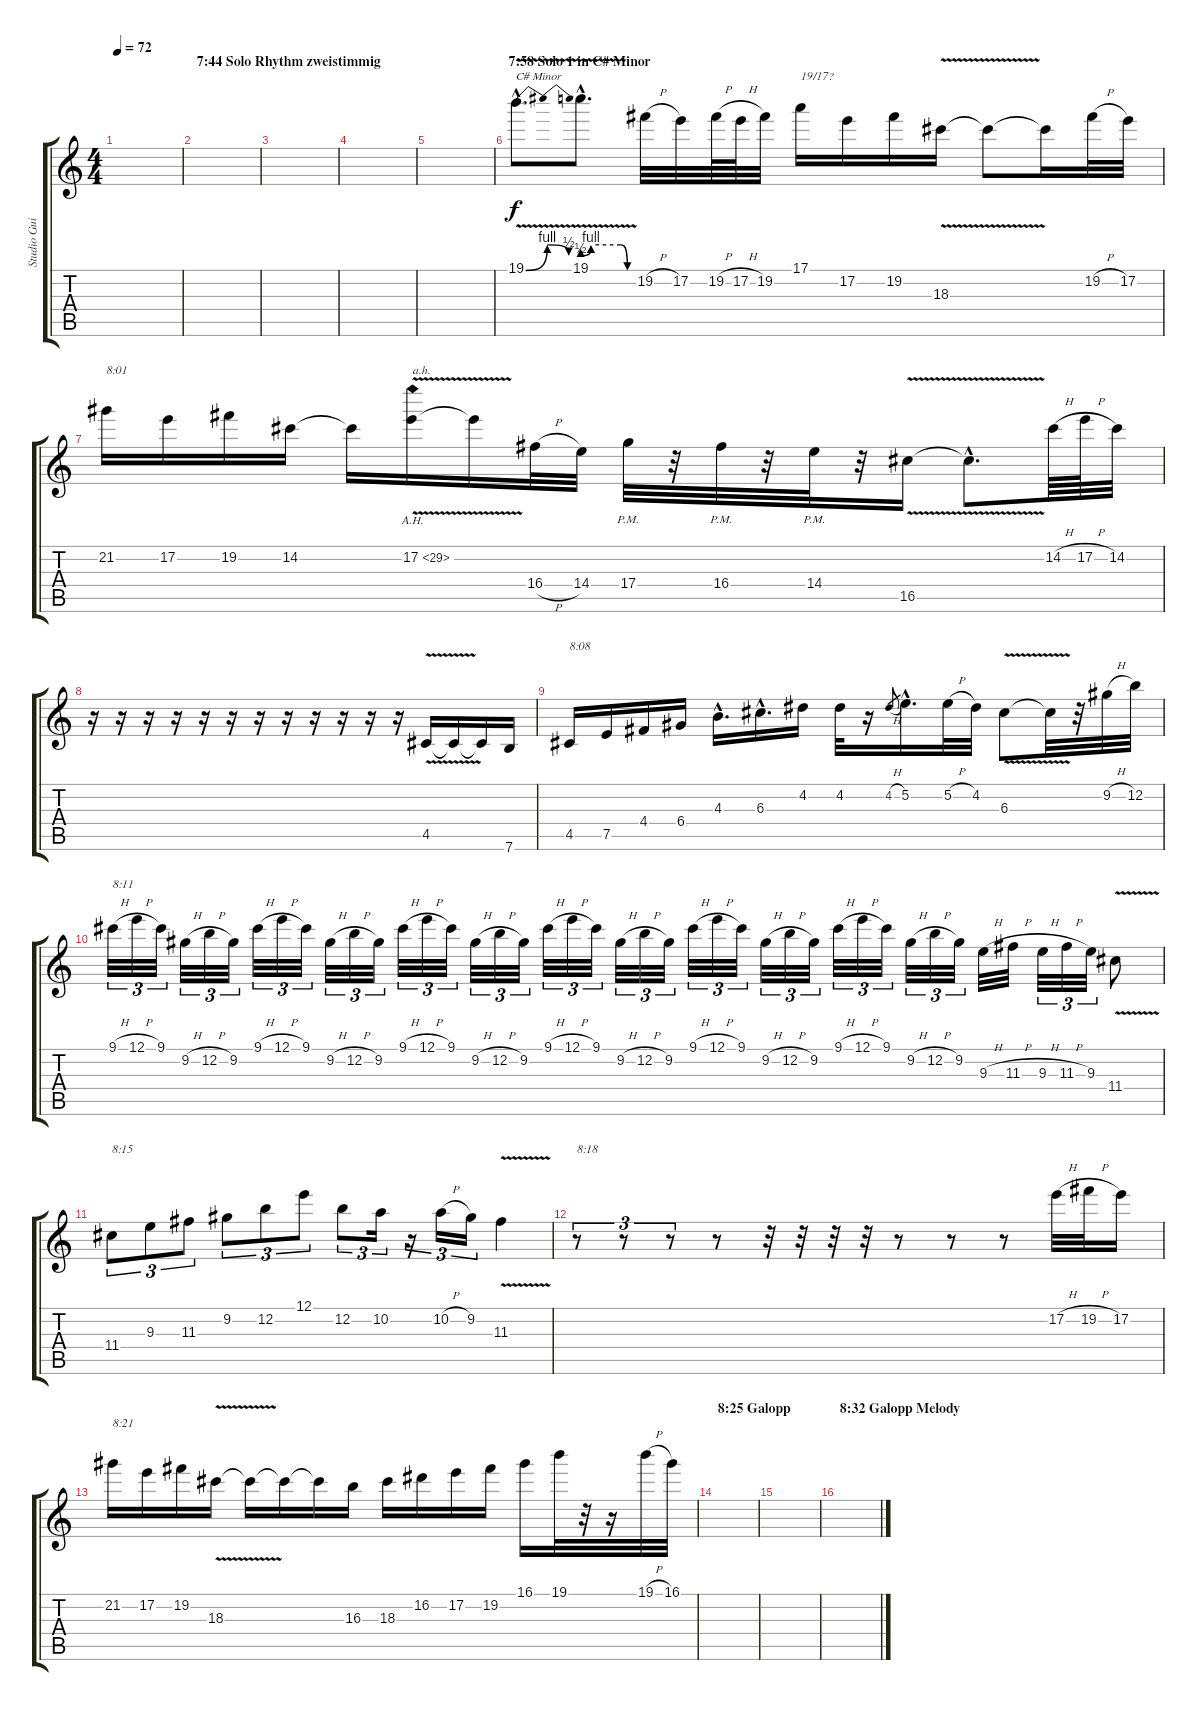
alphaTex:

\track ("Studio Guitar" "Studio Gui") {instrument overdrivenguitar}
\staff {score tabs}
\tuning (E4 B3 G3 D3 A2 E2) {hide}
\ts (4 4)
\tempo 72
\clef g2
\ks c
|
\section ("" "7:44 Solo Rhythm zweistimmig")
|
|
|
|
\section ("" "7:58 Solo 1 in C# Minor")
19.1{be (bendrelease 0 0 30 4 55 4 60 2) v hac}.8{d txt "C# Minor" volume 0} 19.1{be (custom 0 2 10 4 45 4 53 0 60 0) v hac}.8{d} 19.2{h}.32 17.2.32 19.2{h}.64 17.2{h}.64 19.2.32 17.1.16{txt "19/17?"} 17.2.16 19.2.16 18.3{v}.16 18.3{t}.8 18.3{t}.16 19.2{h}.32 17.2.32 |
21.2.16{txt "8:01"} 17.2.16 19.2.16 14.2.16 14.2{t}.16 17.2{ah 12 v}.16{txt "a.h."} 17.2{t}.16 16.4{h}.32 14.4.32 17.4{pm}.32 r.32 16.4{pm}.32 r.32 14.4{pm}.32 r.32 16.5{v}.16 16.5{hac t}.8{d} 14.2{h}.64 17.2{h}.64 14.2.32 |
r.16 r.16 r.16 r.16 r.16 r.16 r.16 r.16 r.16 r.16 r.16 r.16 4.5{v}.16 4.5{t}.16 4.5{t}.16 7.6.16 |
4.5.16{txt "8:08"} 7.5.16 4.4.16 6.4.16 4.3{hac}.16{d} 6.3{hac}.16{d} 4.2.16 4.2.32 r.16 4.2{h}.8{gr} 5.2{hac}.16{d} 5.2{h}.32 4.2.32 6.3{v}.8 6.3{t}.32 r.32 9.2{h}.32 12.2.32 |
9.1{h}.32{tu (3 2) txt "8:11"} 12.1{h}.32{tu (3 2)} 9.1.32{tu (3 2)} 9.2{h}.32{tu (3 2)} 12.2{h}.32{tu (3 2)} 9.2.32{tu (3 2)} 9.1{h}.32{tu (3 2)} 12.1{h}.32{tu (3 2)} 9.1.32{tu (3 2)} 9.2{h}.32{tu (3 2)} 12.2{h}.32{tu (3 2)} 9.2.32{tu (3 2)} 9.1{h}.32{tu (3 2)} 12.1{h}.32{tu (3 2)} 9.1.32{tu (3 2)} 9.2{h}.32{tu (3 2)} 12.2{h}.32{tu (3 2)} 9.2.32{tu (3 2)} 9.1{h}.32{tu (3 2)} 12.1{h}.32{tu (3 2)} 9.1.32{tu (3 2)} 9.2{h}.32{tu (3 2)} 12.2{h}.32{tu (3 2)} 9.2.32{tu (3 2)} 9.1{h}.32{tu (3 2)} 12.1{h}.32{tu (3 2)} 9.1.32{tu (3 2)} 9.2{h}.32{tu (3 2)} 12.2{h}.32{tu (3 2)} 9.2.32{tu (3 2)} 9.1{h}.32{tu (3 2)} 12.1{h}.32{tu (3 2)} 9.1.32{tu (3 2)} 9.2{h}.32{tu (3 2)} 12.2{h}.32{tu (3 2)} 9.2.32{tu (3 2)} 9.3{h}.32 11.3{h}.32 9.3{h}.32{tu (3 2)} 11.3{h}.32{tu (3 2)} 9.3.32{tu (3 2)} 11.4{v}.8 |
11.4.8{tu (3 2) txt "8:15"} 9.3.8{tu (3 2)} 11.3.8{tu (3 2)} 9.2.8{tu (3 2)} 12.2.8{tu (3 2)} 12.1.8{tu (3 2)} 12.2.8{tu (3 2)} 10.2.16{tu (3 2)} r.16{tu (3 2)} 10.2{h}.16{tu (3 2)} 9.2.16{tu (3 2)} 11.3{v}.4 |
r.8{tu (3 2) txt "8:18"} r.8{tu (3 2)} r.8{tu (3 2)} r.8 r.32 r.32 r.32 r.32 r.8 r.8 r.8 17.2{h}.32 19.2{h}.32 17.2.16 |
21.2.16{txt "8:21"} 17.2.16 19.2.16 18.3{v}.16 18.3{t}.16 18.3{t}.16 18.3{t}.16 16.3.16 18.3.16 16.2.16 17.2.16 19.2.16 16.1.16 19.1.32 r.32 r.16 19.1{h}.32 16.1.32 |
\section ("" "8:25 Galopp")
|
|
\section ("" "8:32 Galopp Melody")
